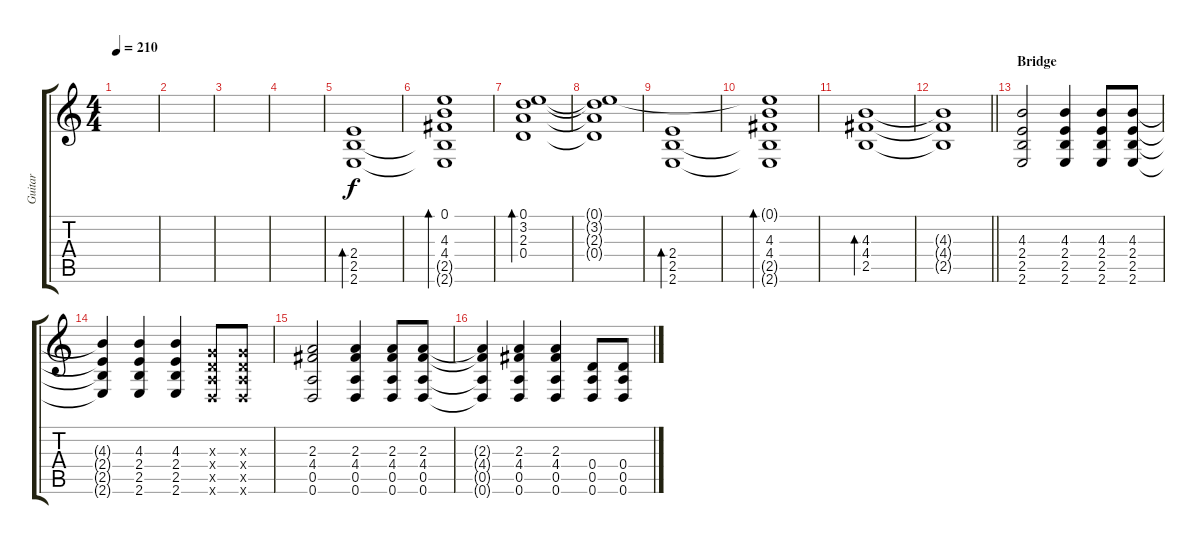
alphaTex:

\track ("Guitar" "Guitar") {instrument distortionguitar}
\staff {score tabs}
\tuning (E4 B3 G3 D3 A2 D2) {hide}
\ts (4 4)
\tempo 210
\clef g2
\ks c
|
|
|
|
(2.4 2.5 2.6).1{bd 240 volume 10 instrument electricguitarjazz} |
(0.1 4.3 4.4 2.5{t} 2.6{t}).1{bd 240} |
(0.1 3.2 2.3 0.4).1{bd 240} |
(0.1{t} 3.2{t} 2.3{t} 0.4{t}).1 |
(2.4 2.5 2.6).1{bd 240 volume 10 instrument electricguitarjazz} |
(0.1{t} 4.3 4.4 2.5{t} 2.6{t}).1{bd 240} |
(4.3 4.4 2.5).1{bd 240} |
\barLineRight lightlight
(4.3{t} 4.4{t} 2.5{t}).1 |
\section ("" "Bridge")
(4.3 2.4 2.5 2.6).2{volume 12 instrument distortionguitar} (4.3 2.4 2.5 2.6).4 (4.3 2.4 2.5 2.6).8 (4.3 2.4 2.5 2.6).8 |
(4.3{t} 2.4{t} 2.5{t} 2.6{t}).4 (4.3 2.4 2.5 2.6).4 (4.3 2.4 2.5 2.6).4 (0.3{x} 0.4{x} 0.5{x} 0.6{x}).8 (0.3{x} 0.4{x} 0.5{x} 0.6{x}).8 |
(2.3 4.4 0.5 0.6).2 (2.3 4.4 0.5 0.6).4 (2.3 4.4 0.5 0.6).8 (2.3 4.4 0.5 0.6).8 |
(2.3{t} 4.4{t} 0.5{t} 0.6{t}).4 (2.3 4.4 0.5 0.6).4 (2.3 4.4 0.5 0.6).4 (0.4 0.5 0.6).8 (0.4 0.5 0.6).8
